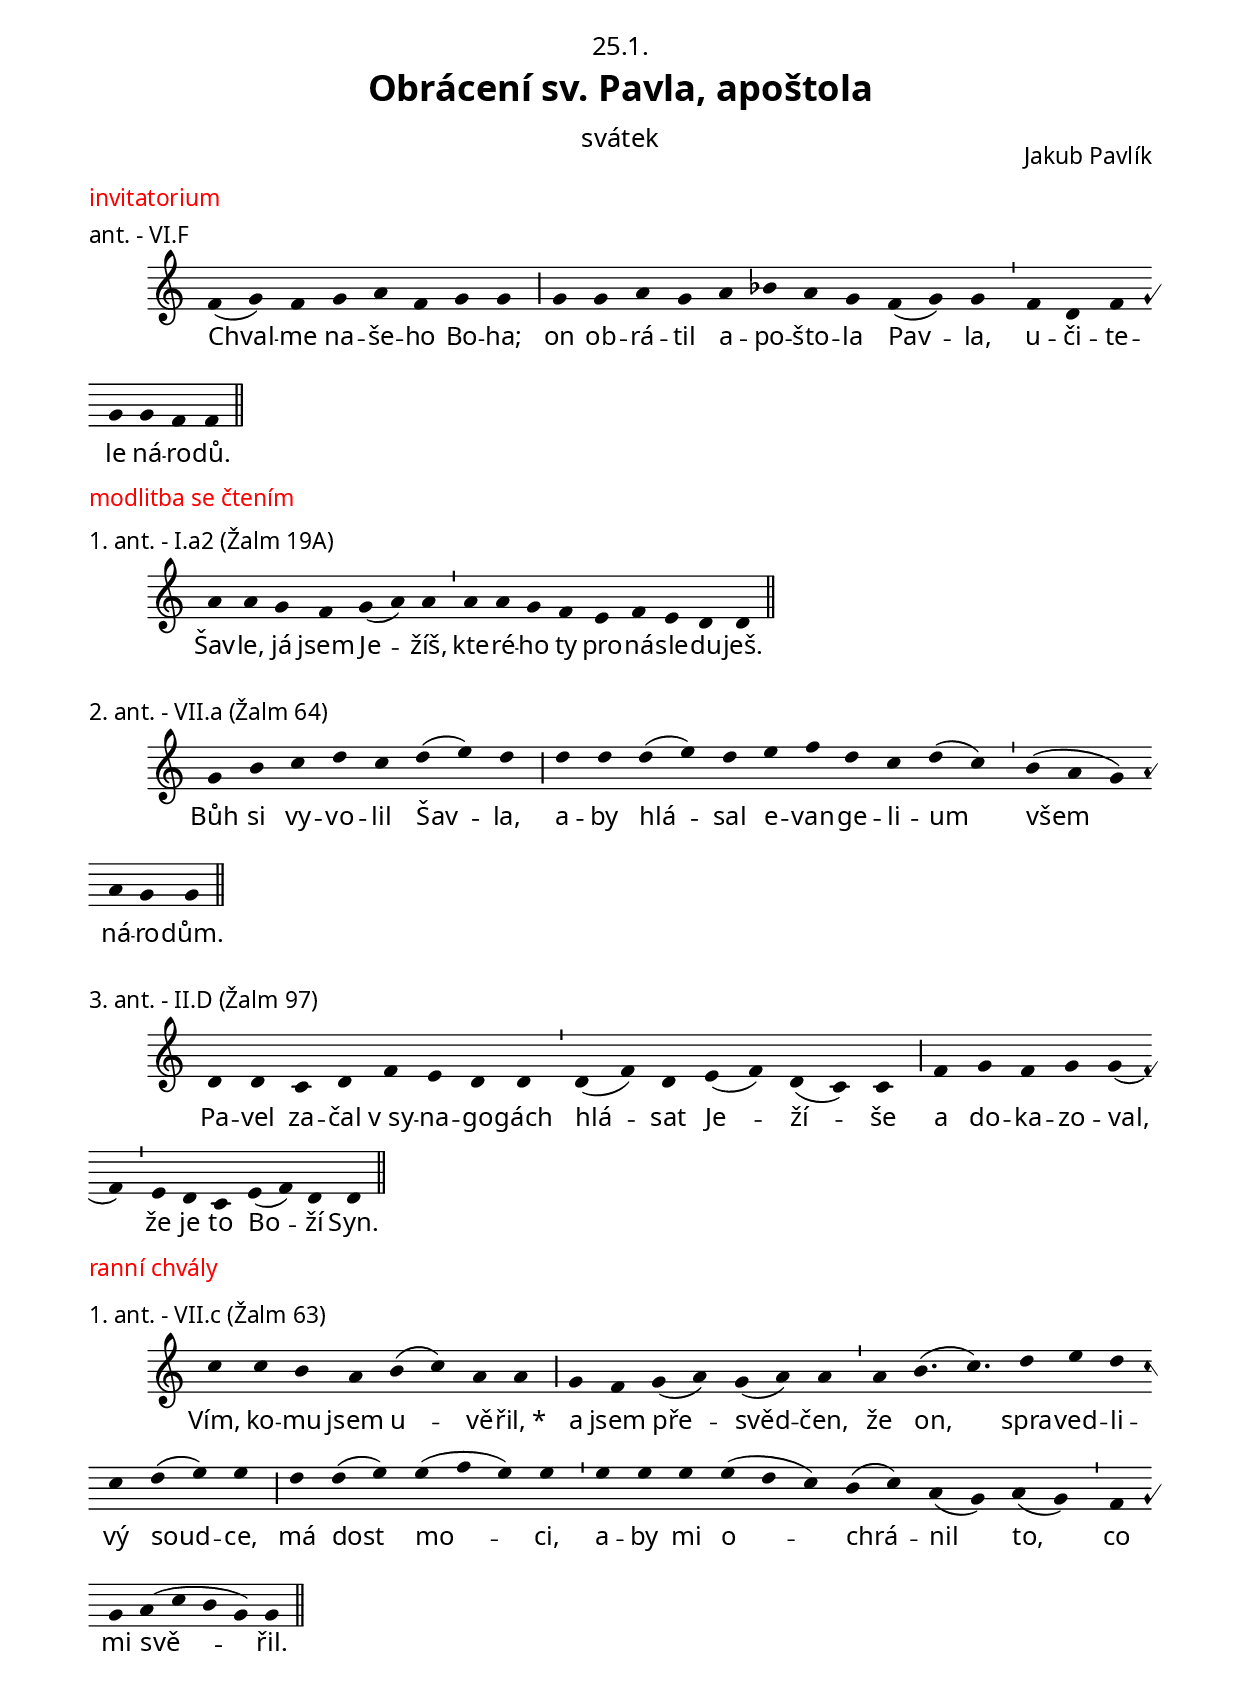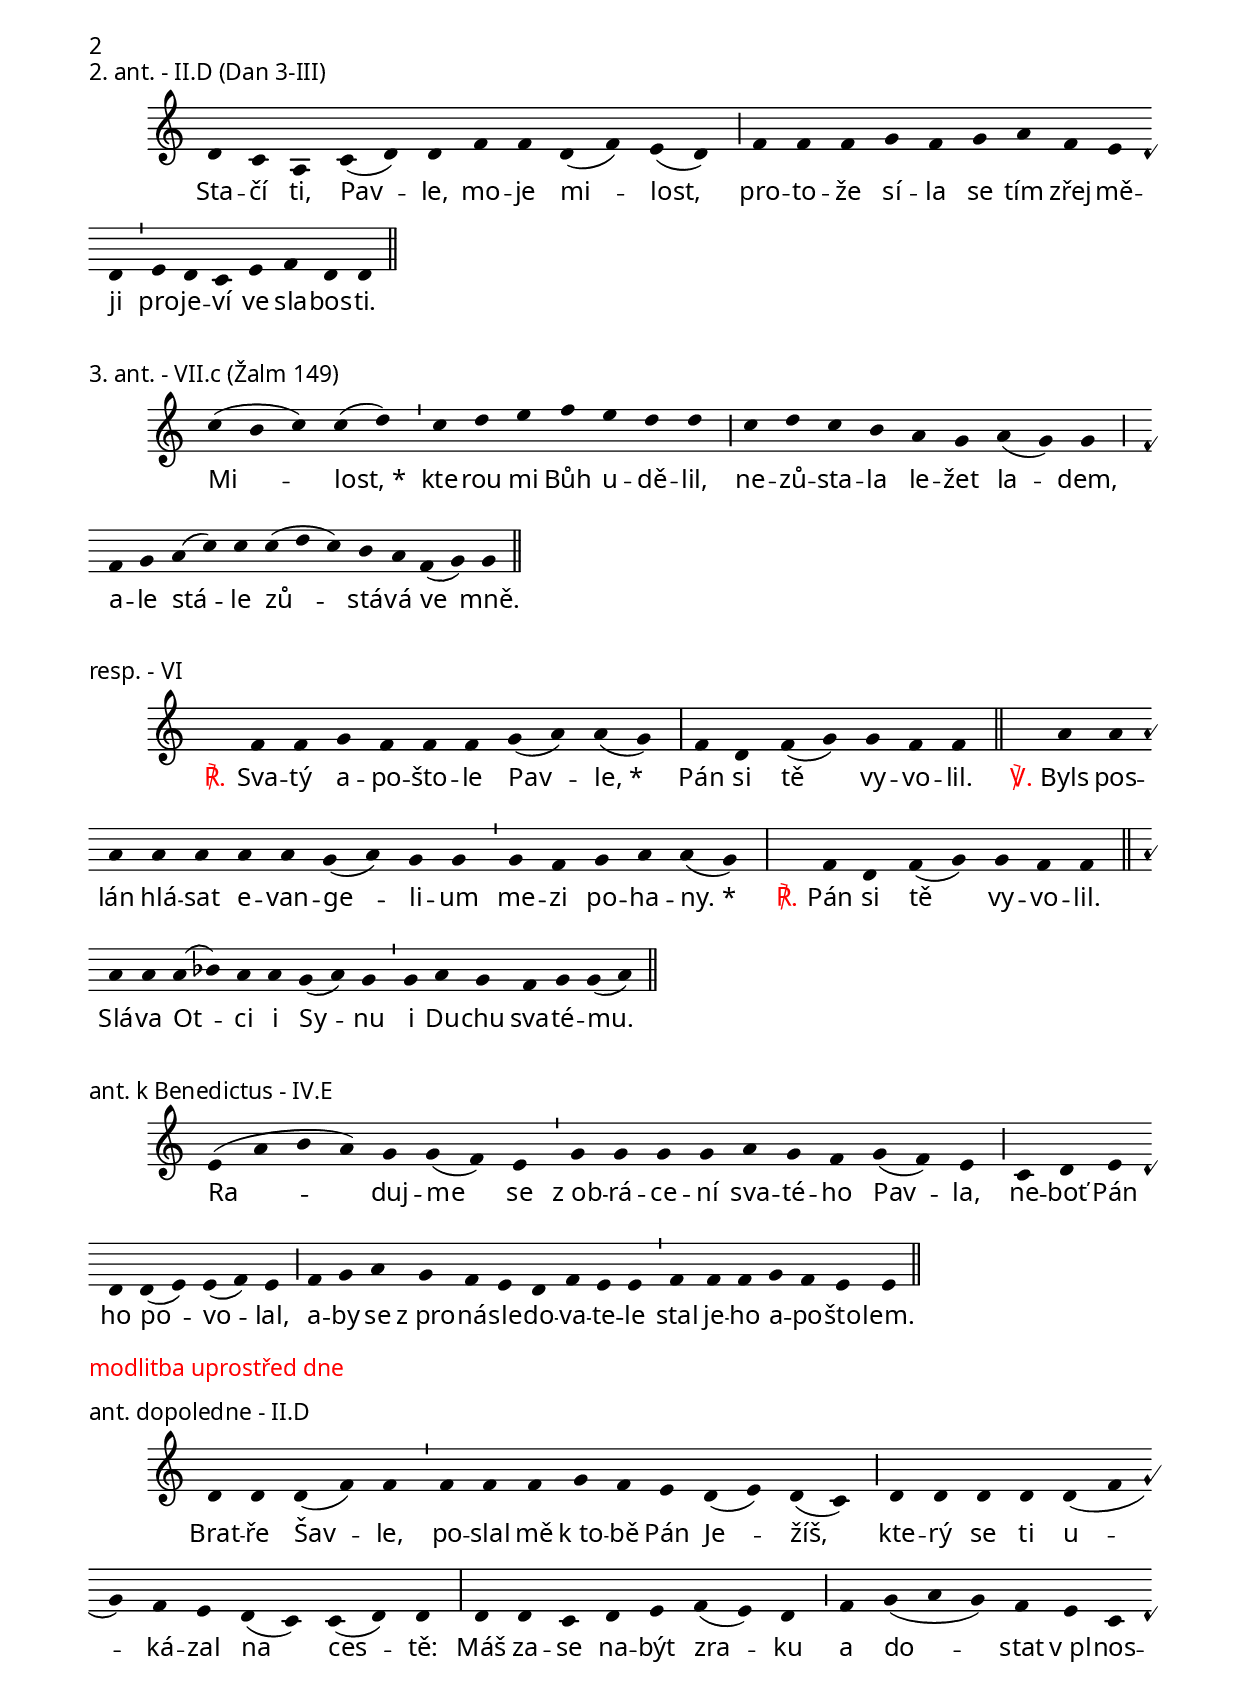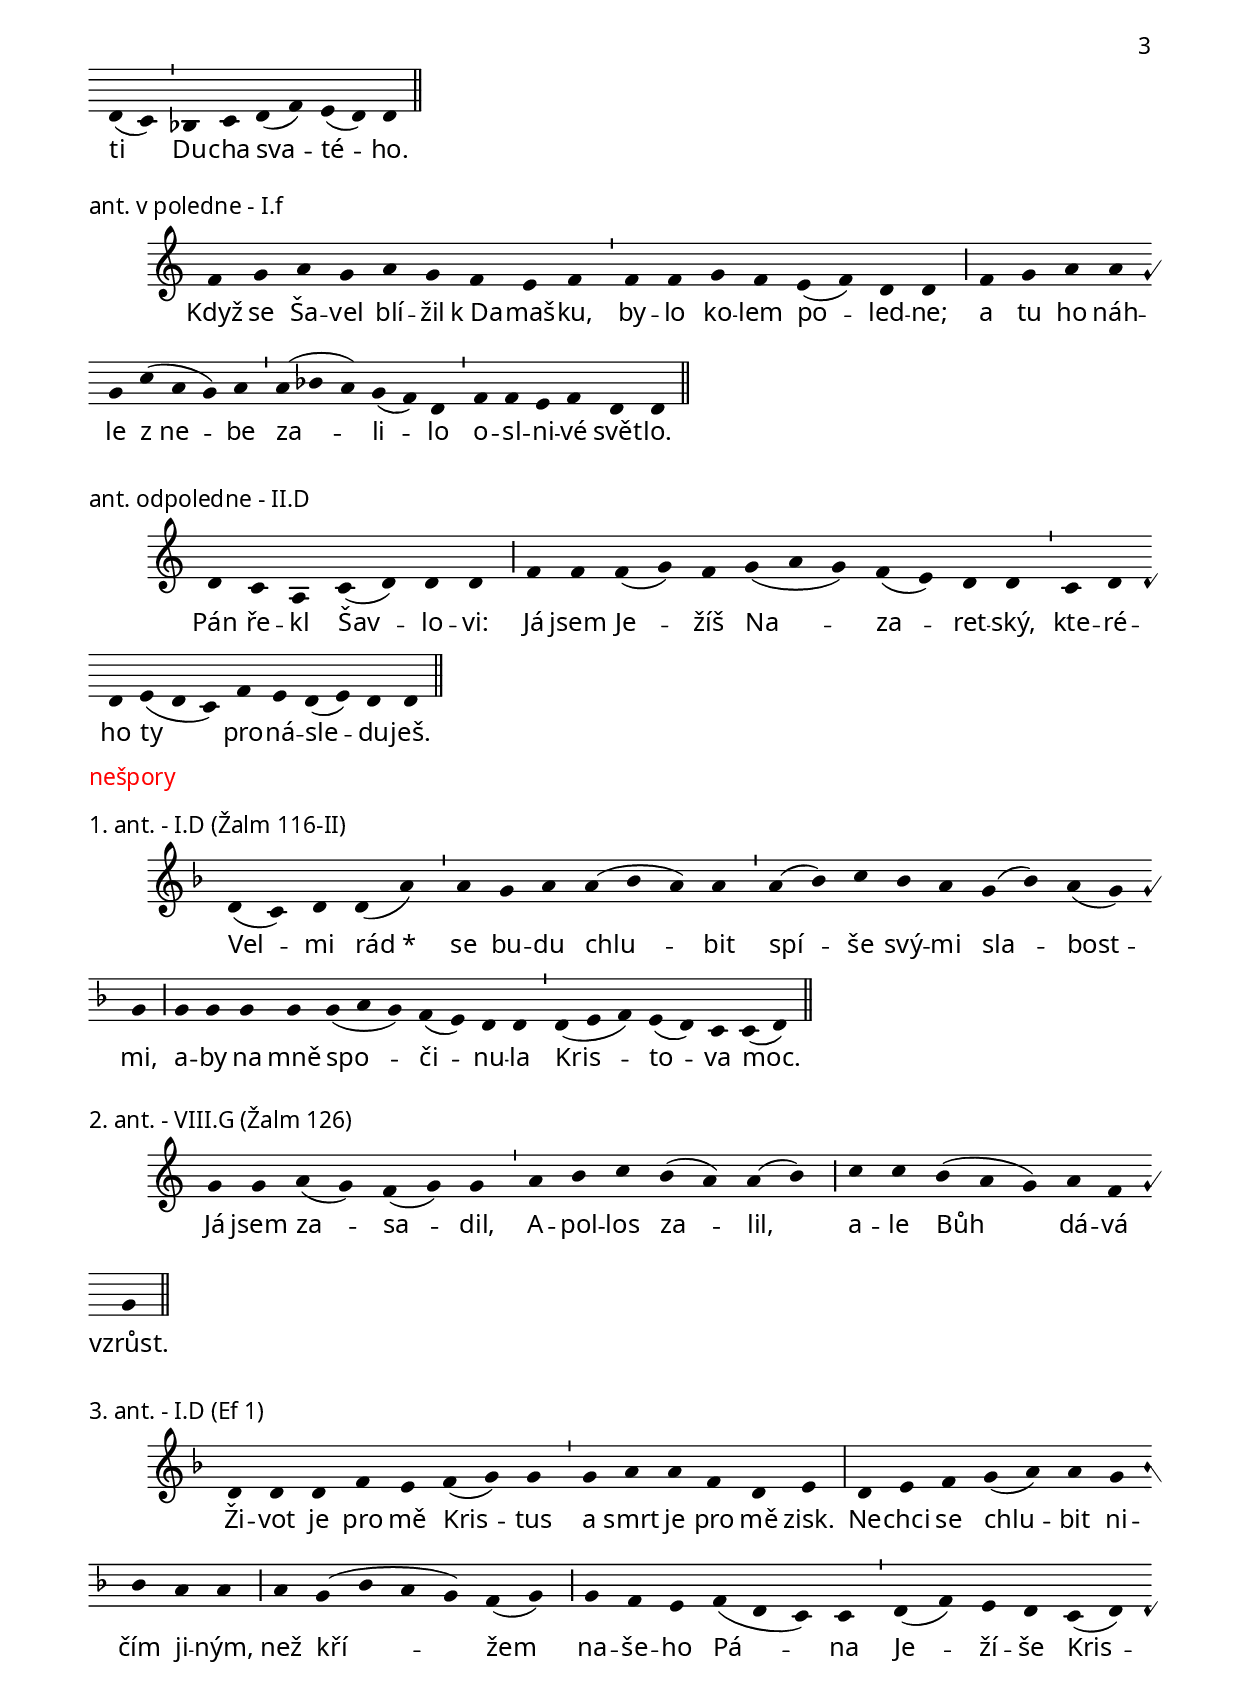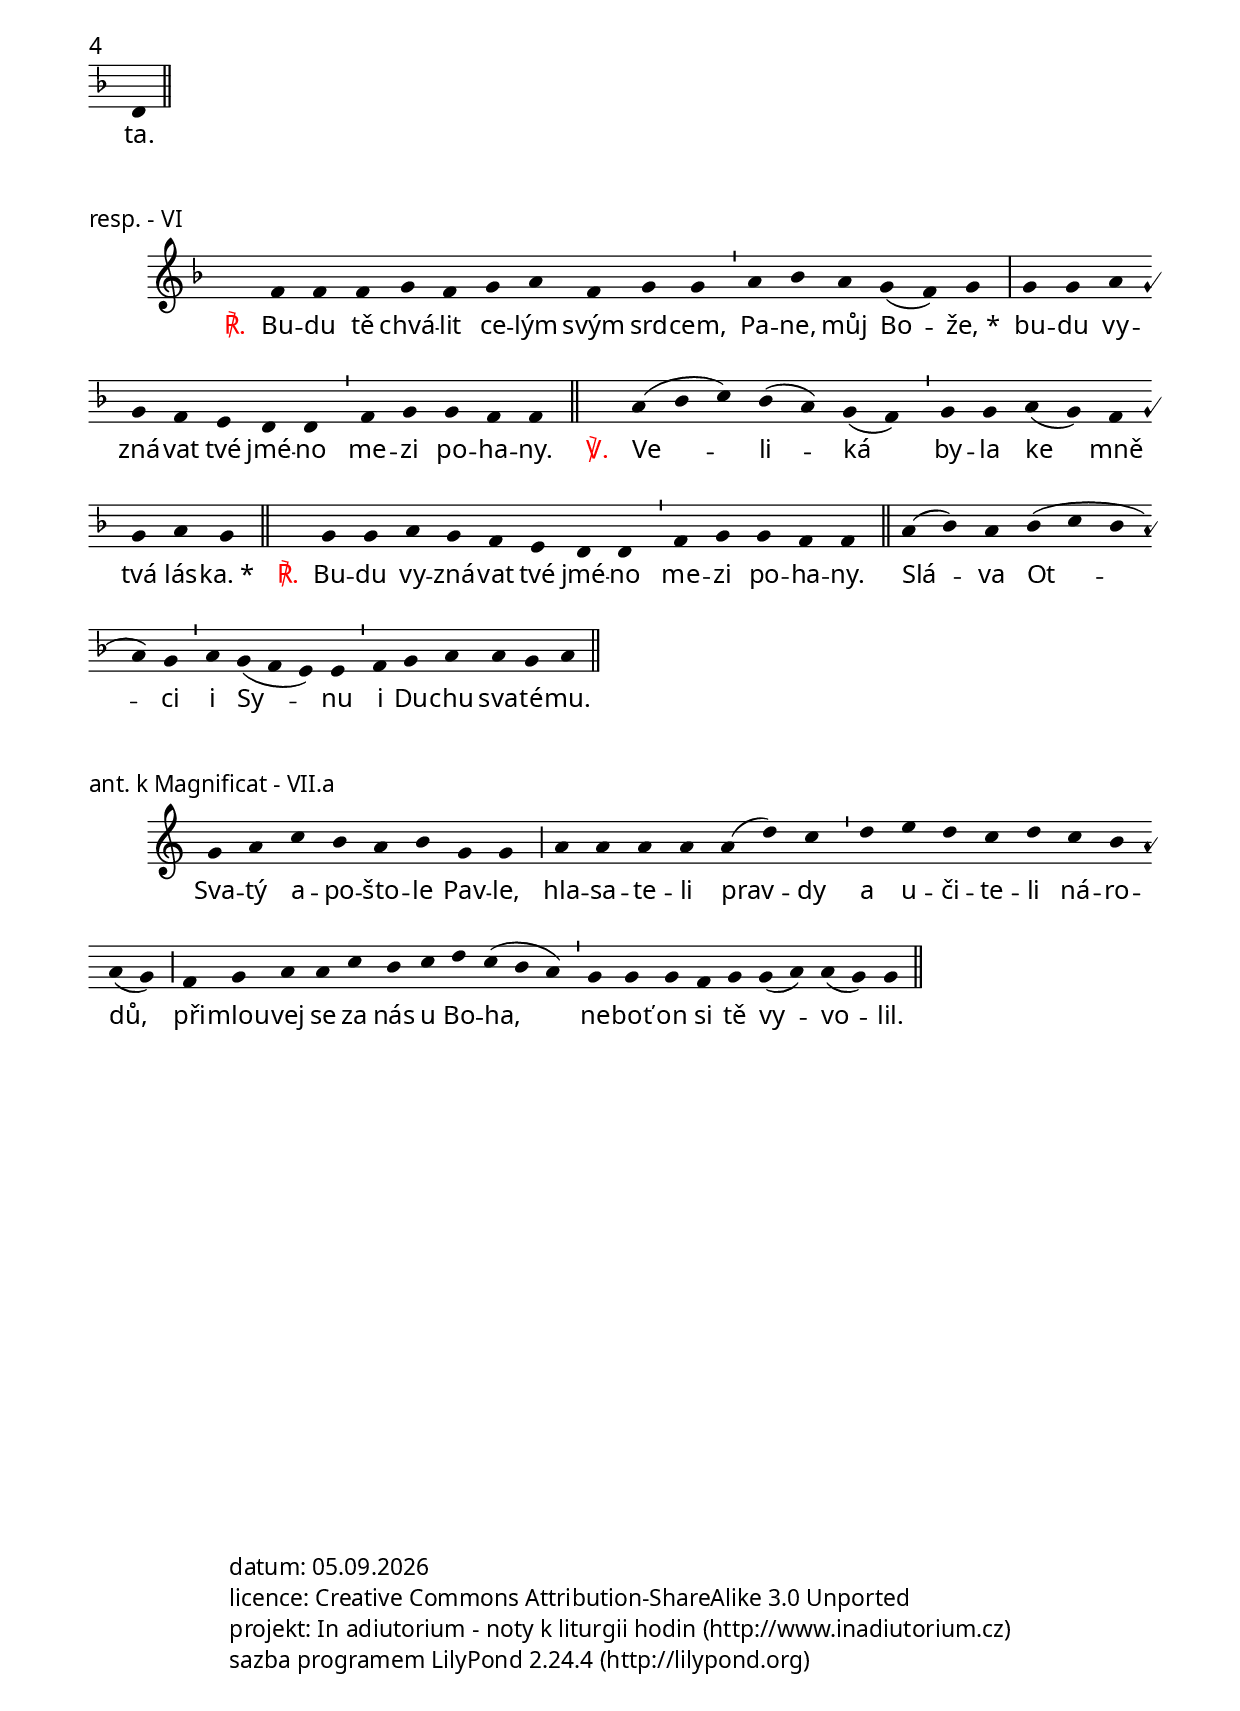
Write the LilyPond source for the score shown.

\version "2.16.0"

\include "../spolecne.ly"
\include "../dilyresponsorii.ly"

\header {
  title = \markup\titleSvatek
            "Obrácení sv. Pavla, apoštola"
            svátek
            25.1.
  composer = "Jakub Pavlík"
}

\markup {\nadpisHodinka {"invitatorium"}}

\score {
  \relative c' {
    \choralniRezim
    f4( g) f g a f g g \barMaior
    g g a g a bes a g f( g) g \barMin
    f d f g g f f \barFinalis
  }
  \addlyrics {
    Chval -- me na -- še -- ho Bo -- ha;
    on ob -- rá -- til a -- po -- što -- la Pav -- la,
    u -- či -- te -- le ná -- ro -- dů.
  }
  \header {
    quid = "ant."
    modus = "VI"
    differentia = "F"
    psalmus = ""
    id = "invit"
    piece = \markup {\sestavTitulekBezZalmu}
  }
}

\markup {\nadpisHodinka {"modlitba se čtením"}}

\score {
  \relative c'' {
    \choralniRezim
    a4 a g f g( a) a \barMin
    a a g f e f e d d \barFinalis
  }
  \addlyrics {
    Šav -- le, já jsem Je -- žíš,
    kte -- ré -- ho ty pro -- ná -- sle -- du -- ješ.
  }
  \header {
    quid = "1. ant."
    modus = "I"
    differentia = "a2"
    psalmus = "Žalm 19A"
    id = "mc-a1"
    piece = \markup {\sestavTitulek}
  }
}

\score {
  \relative c'' {
    \choralniRezim
    g4 b c d c d( e) d \barMaior
    d d d( e) d e f d c d( c) \barMin
    b( a g) a g g \barFinalis
  }
  \addlyrics {
    Bůh si vy -- vo -- lil Šav -- la,
    a -- by hlá -- sal e -- van -- ge -- li -- um
    všem ná -- ro -- dům.
  }
  \header {
    quid = "2. ant."
    modus = "VII"
    differentia = "a"
    psalmus = "Žalm 64"
    placet = "dlouhé melisma na _všem_ se mi nelíbí"
    id = "mc-a2"
    piece = \markup {\sestavTitulek}
  }
}

\score {
  \relative c' {
    \choralniRezim
    d4 d c d f e d d \barMin
    d( f) d e( f) d( c) c \barMaior
    f g f g g( f) \barMin
    e d c e( f) d d \barFinalis
  }
  \addlyrics {
    Pa -- vel za -- čal v_sy -- na -- go -- gách
    hlá -- sat Je -- ží -- še
    a do -- ka -- zo -- val,
    že je to Bo -- ží Syn.
  }
  \header {
    quid = "3. ant."
    modus = "II"
    differentia = "D"
    psalmus = "Žalm 97"
    id = "mc-a3"
    piece = \markup {\sestavTitulek}
  }
}


\markup {\nadpisHodinka {"ranní chvály"}}

\score {
  \relative c'' {
    \choralniRezim
    c4 c b a b( c) a a \barMaior
    g f g( a) g( a) a \barMin a b4.( c) d4 e d c d( e) e \barMaior
    d d( e) e( f e) e \barMin
    e e e e( d c) b( c) a( g) a( g) \barMin f g a( c b g) g \barFinalis
  }
  \addlyrics {
    Vím, ko -- mu jsem u -- vě -- řil,_*
    a jsem pře -- svěd -- čen, že on, spra -- ved -- li -- vý soud -- ce,
    má dost mo -- ci,
    a -- by mi o -- chrá -- nil to, co mi svě -- řil.
  }
  \header {
    quid = "1. ant."
    modus = "VII"
    differentia = "c"
    psalmus = "Žalm 63"
    fial = "fial://sanktoral/0629petraapavla.ly#rch-a1"
    id = "rch-a1"
    piece = \markup {\sestavTitulek}
  }
}

\score {
  \relative c' {
    \choralniRezim
    d4 c a c( d) d f f d( f) e( d) \barMaior
    f f f g f g a f e d \barMin
    e d c e f d d \barFinalis
  }
  \addlyrics {
    Sta -- čí ti, Pav -- le, mo -- je mi -- lost,
    pro -- to -- že sí -- la se tím zřej -- mě -- ji
    pro -- je -- ví ve sla -- bos -- ti.
  }
  \header {
    quid = "2. ant."
    modus = "II"
    differentia = "D"
    psalmus = "Dan 3-III"
    id = "rch-a2"
    piece = \markup {\sestavTitulek}
  }
}

\score {
  \relative c'' {
    \choralniRezim
    c4( b c) c( d) \barMin c d e f e d d \barMaior
    c d c b a g a( g) g \barMaior
    f g a( c) c c( d c) b a f( g) g \barFinalis
  }
  \addlyrics {
    Mi -- lost,_* kte -- rou mi Bůh u -- dě -- lil,
    ne -- zů -- sta -- la le -- žet la -- dem,
    a -- le stá -- le zů -- stá -- vá ve mně.
  }
  \header {
    quid = "3. ant."
    modus = "VII"
    differentia = "c"
    psalmus = "Žalm 149"
    fial = "fial://sanktoral/0629petraapavla.ly#rch-a2"
    id = "rch-a3"
    piece = \markup {\sestavTitulek}
  }
}

\score {
  \relative c' {
    \choralniRezim

    % R
    \neviditelna f
    f4 f g f f f g( a) a( g) \barMax
    f d f( g) g f f \barFinalis
    % V
    \neviditelna a
    a4 a a a a a a g( a) g g \barMin g f g a a( g) \barMax
    % R
    \neviditelna f
    f d f( g) g f f \barFinalis
    % Slava
    \respVIdoxologie \barFinalis
  }
  \addlyrics {
    \Response Sva -- tý a -- po -- što -- le Pav -- le,_*
    Pán si tě vy -- vo -- lil.
    \Verse Byls pos -- lán hlá -- sat e -- van -- ge -- li -- um me -- zi po -- ha -- ny._*
    \Response Pán si tě vy -- vo -- lil.
    \textRespDoxologie
  }
  \header {
    quid = "resp."
    modus = "VI"
    id = "rch-r"
    piece = \markup {\sestavTitulekResp}
  }
}

\score {
  \relative c' {
    \choralniRezim
    e4( a b a) g g( f) e \barMin g g g g a g f g( f) e \barMaior
    c d e d d( e) e( f) e \barMaior
    f g a g f e d f e e \barMin
    f f f g f e e \barFinalis
  }
  \addlyrics {
    Ra -- duj -- me se z_ob -- rá -- ce -- ní sva -- té -- ho Pav -- la,
    ne -- boť Pán ho po -- vo -- lal,
    a -- by se z_pro -- ná -- sle -- do -- va -- te -- le
    stal je -- ho a -- po -- što -- lem.
  }
  \header {
    quid = "ant. k Benedictus"
    modus = "IV"
    differentia = "E"
    psalmus = ""
    placet = "nelíbí"
    id = "rch-aben"
    piece = \markup {\sestavTitulekBezZalmu}
  }
}

\markup {\nadpisHodinka {"modlitba uprostřed dne"}}

\score {
  \relative c' {
    \choralniRezim
    d4 d d( f) f \barMin
    f f f g f e d( e) d( c) \barMaior
    d d d d d( f g) f e d( c) c( d) d \barMax
    d d c d e f( e) d \barMaior
    f g( a g) f e c d( c) \barMin bes c d( f) e( d) d \barFinalis
  }
  \addlyrics {
    Brat -- ře Šav -- le,
    po -- slal mě k_to -- bě Pán Je -- žíš,
    kte -- rý se ti u -- ká -- zal na ces -- tě:
    Máš za -- se na -- být zra -- ku
    a do -- stat v_pl -- nos -- ti Du -- cha sva -- té -- ho.
  }
  \header {
    quid = "ant. dopoledne"
    modus = "II"
    differentia = "D"
    psalmus = ""
    placet = "lépe"
    id = "tercie"
    piece = \markup {\sestavTitulekBezZalmu}
  }
}

\score {
  \relative c' {
    \choralniRezim
    f4 g a g a g f e f \barMin
    f f g f e( f) d d \barMaior
    f g a a g c( a g) a \barMin
    a( bes a) g( f) d \barMin f f e f d d \barFinalis
  }
  \addlyrics {
    Když se Ša -- vel blí -- žil k_Da -- maš -- ku,
    by -- lo ko -- lem po -- led -- ne;
    a tu ho náh -- le z_ne -- be
    za -- li -- lo o -- sl -- ni -- vé svět -- lo.
  }
  \header {
    quid = "ant. v poledne"
    modus = "I"
    differentia = "f"
    psalmus = ""
    placet = "lépe"
    id = "sexta"
    piece = \markup {\sestavTitulekBezZalmu}
  }
}

\score {
  \relative c' {
    \choralniRezim
    d4 c a c( d) d d \barMaior
    f f f( g) f g( a g) f( e) d d \barMin
    c d d e( d c) f e d( e) d d \barFinalis
  }
  \addlyrics {
    Pán ře -- kl Šav -- lo -- vi:
    Já jsem Je -- žíš Na -- za -- ret -- ský,
    kte -- ré -- ho ty pro -- ná -- sle -- du -- ješ.
  }
  \header {
    quid = "ant. odpoledne"
    modus = "II"
    differentia = "D"
    psalmus = ""
    placet = "lépe"
    id = "nona"
    piece = \markup {\sestavTitulekBezZalmu}
  }
}

\markup {\nadpisHodinka {"nešpory"}}

\score {
  \relative c' {
    \choralniRezim
    \key f \major
    d4( c) d d( a') \barMin a g a a( bes a) a \barMin a( bes) c bes a g( bes) a( g) g \barMaior
    g g g g g( a g) f( e) d d \barMin d( e f) e( d) c c( d) \barFinalis
  }
  \addlyrics {
    Vel -- mi rád_* se bu -- du chlu -- bit spí -- še svý -- mi sla -- bost -- mi,
    a -- by na mně spo -- či -- nu -- la Kris -- to -- va moc.
  }
  \header {
    quid = "1. ant."
    modus = "I"
    differentia = "D"
    psalmus = "Žalm 116-II"
    fial = "fial://sanktoral/0629petraapavla.ly#2ne-a2"
    id = "ne-a1"
    piece = \markup {\sestavTitulek}
  }
}

\score {
  \relative c'' {
    \choralniRezim
    g4 g a( g) f( g) g \barMin
    a b c b( a) a( b) \barMaior
    c c b( a g) a f g \barFinalis
  }
  \addlyrics {
    Já jsem za -- sa -- dil,
    A -- pol -- los za -- lil,
    a -- le Bůh dá -- vá vzrůst.
  }
  \header {
    quid = "2. ant."
    modus = "VIII"
    differentia = "G"
    psalmus = "Žalm 126"
    placet = "nezpěvná"
    id = "ne-a2"
    piece = \markup {\sestavTitulek}
  }
}

\score {
  \relative c' {
    \choralniRezim
    \key f \major
    d4 d d f e f( g) g \barMin
    g a a f d e \barMax
    d e f g( a) a g bes a a \barMaior
    a g( bes a g) f( g) \barMaior
    g f e f( d c) c \barMin
    d( f) e d c( d) d \barFinalis
  }
  \addlyrics {
    Ži -- vot je pro mě Kris -- tus
    a smrt je pro mě zisk.
    Ne -- chci se chlu -- bit ni -- čím ji -- ným,
    než kří -- žem
    na -- še -- ho Pá -- na
    Je -- ží -- še Kris -- ta.
  }
  \header {
    quid = "3. ant."
    modus = "I"
    differentia = "D"
    psalmus = "Ef 1"
    fial = "fial://pust_svatytyden.ly#odpo"
    id = "ne-a3"
    piece = \markup {\sestavTitulek}
  }
}

\score {
  \relative c' {
    \choralniRezim
    \key f \major

    % R
    \neviditelna f
    f4 f f g f g a f g g \barMin a bes a g( f) g \barMax
    g g a g f e d d \barMin f g g f f \barFinalis
    % V
    \neviditelna a
    a( bes c) bes( a) g( f) \barMin g g a( g) f g a g \barFinalis
    % R
    \neviditelna a
    g g a g f e d d \barMin f g g f f \barFinalis
    % Slava
    a( bes) a bes( c bes a) g \barMin a g( f e) e \barMin f g a a g a \barFinalis
  }
  \addlyrics {
    \Response Bu -- du tě chvá -- lit ce -- lým svým srd -- cem,
    Pa -- ne, můj Bo -- že,_*
    bu -- du vy -- zná -- vat tvé jmé -- no me -- zi po -- ha -- ny.
    \Verse Ve -- li -- ká by -- la ke mně tvá lás -- ka._*
    \Response Bu -- du vy -- zná -- vat tvé jmé -- no me -- zi po -- ha -- ny.
    \textRespDoxologie
  }
  \header {
    quid = "resp."
    modus = "VI"
    placet = "zaslouží trochu péče; přeci jen vyzkoušet tradiční melodii"
    id = "ne-r"
    piece = \markup {\sestavTitulekResp}
  }
}

\score {
  \relative c'' {
    \choralniRezim
    g4 a c b a b g g \barMaior
    a a a a a( d) c \barMin d e d c d c b a( g) \barMaior
    f g a a c b c d c( b a) \barMin
    g g g f g g( a) a( g) g \barFinalis
  }
  \addlyrics {
    Sva -- tý a -- po -- što -- le Pav -- le,
    hla -- sa -- te -- li prav -- dy a u -- či -- te -- li ná -- ro -- dů,
    při -- mlou -- vej se za nás u Bo -- ha,
    ne -- boť on si tě vy -- vo -- lil.
  }
  \header {
    quid = "ant. k Magnificat"
    modus = "VII"
    differentia = "a"
    psalmus = ""
    placet = "lépe"
    id = "ne-amag"
    piece = \markup {\sestavTitulekBezZalmu}
  }
}